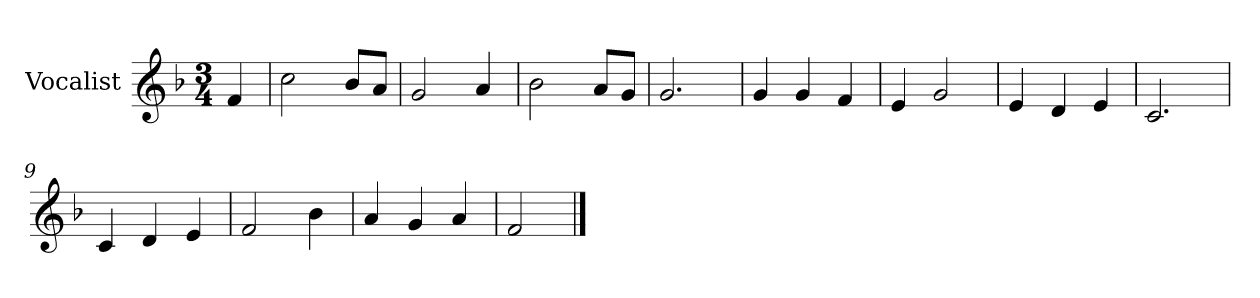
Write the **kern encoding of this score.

**kern
*part1
*staff1
*I"Vocalist
*k[b-]
*F:
*M3/4
=
4f
=1
2cc
8b-L
8aJ
=2
2g
4a
=3
2b-
8aL
8gJ
=4
2.g
=5
4g
4g
4f
=6
4e
2g
=7
4e
4d
4e
=8
2.c
=9
4c
4d
4e
=10
2f
4b-
=11
4a
4g
4a
=12
2f
==
*-
